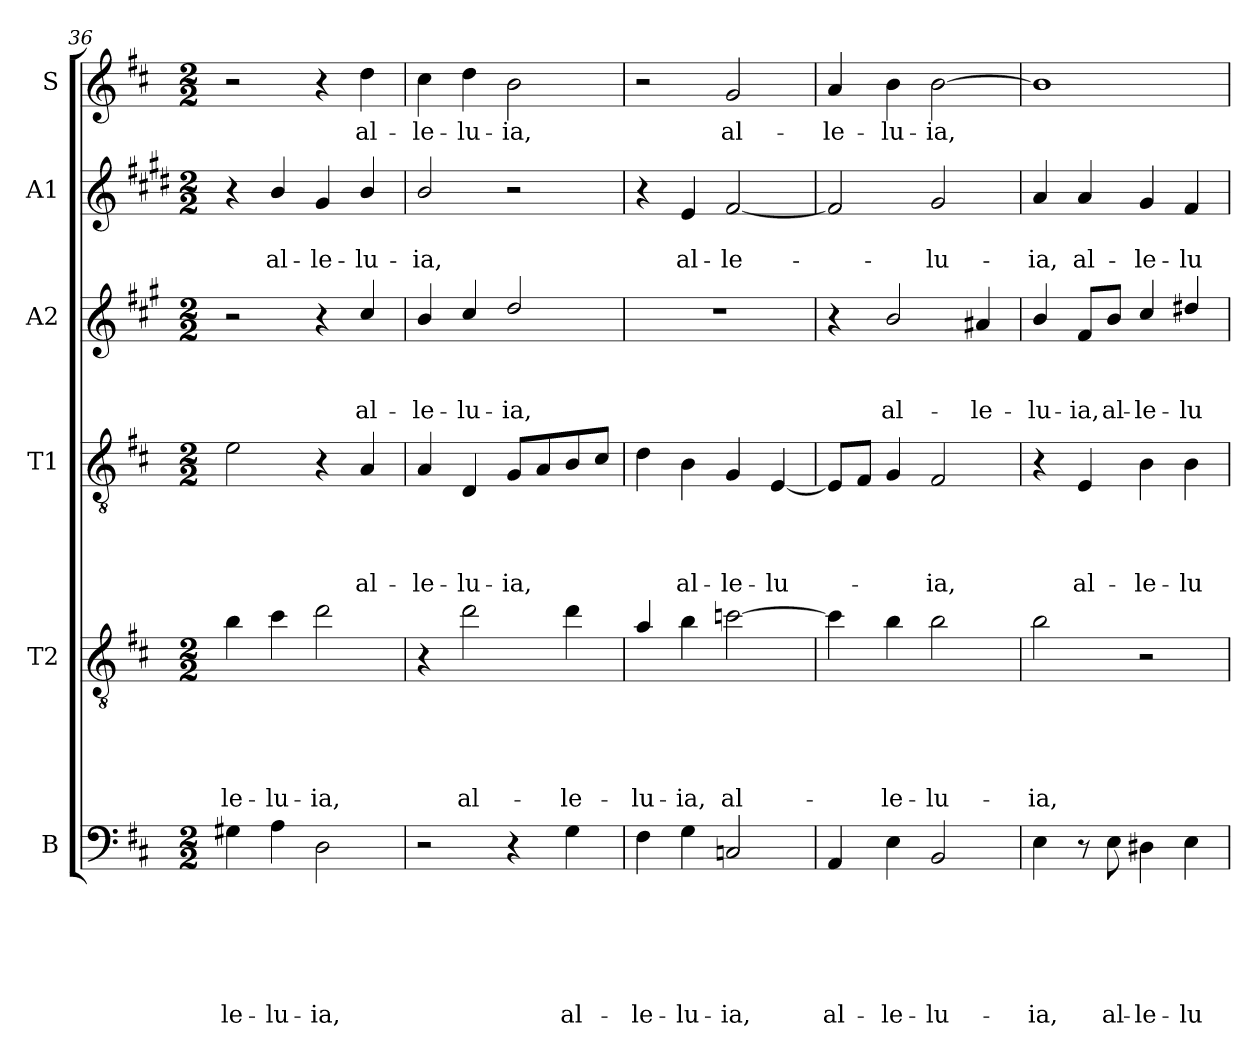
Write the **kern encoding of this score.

**kern	**text	**text	**text	**text	**text	**text	**kern	**text	**text	**text	**text	**text	**kern	**text	**text	**text	**text	**kern	**text	**text	**text	**kern	**text	**text	**kern	**text
*part6	*part6	*part6	*part6	*part6	*part6	*part6	*part5	*part5	*part5	*part5	*part5	*part5	*part4	*part4	*part4	*part4	*part4	*part3	*part3	*part3	*part3	*part2	*part2	*part2	*part1	*part1
*staff6	*staff6	*staff6	*staff6	*staff6	*staff6	*staff6	*staff5	*staff5	*staff5	*staff5	*staff5	*staff5	*staff4	*staff4	*staff4	*staff4	*staff4	*staff3	*staff3	*staff3	*staff3	*staff2	*staff2	*staff2	*staff1	*staff1
*I"B	*	*	*	*	*	*	*I"T2	*	*	*	*	*	*I"T1	*	*	*	*	*I"A2	*	*	*	*I"A1	*	*	*I"S	*
!!LO:PB:g=z
*clefF4	*	*	*	*	*	*	*clefGv2	*	*	*	*	*	*clefGv2	*	*	*	*	*clefG2	*	*	*	*clefG2	*	*	*clefG2	*
*	*	*	*	*	*	*	*ITrd8c14	*	*	*	*	*	*	*	*	*	*	*ITrd4c7	*	*	*	*ITrd1c2	*	*	*	*
*k[f#c#]	*	*	*	*	*	*	*k[f#c#]	*	*	*	*	*	*k[f#c#]	*	*	*	*	*k[f#c#]	*	*	*	*k[f#c#]	*	*	*k[f#c#]	*
*D:	*	*	*	*	*	*	*D:	*	*	*	*	*	*D:	*	*	*	*	*D:	*	*	*	*D:	*	*	*D:	*
*M2/2	*	*	*	*	*	*	*M2/2	*	*	*	*	*	*M2/2	*	*	*	*	*M2/2	*	*	*	*M2/2	*	*	*M2/2	*
=36	=36	=36	=36	=36	=36	=36	=36	=36	=36	=36	=36	=36	=36	=36	=36	=36	=36	=36	=36	=36	=36	=36	=36	=36	=36	=36
!	!	!	!	!	!	!LO:LY:b	!	!	!	!	!	!LO:LY:b	!	!	!	!	!	!	!	!	!	!	!	!	!	!
4G#X\	.	.	.	.	.	-le-	4B\	.	.	.	.	-le-	2e\	.	.	.	.	2r	.	.	.	4r	.	.	2r	.
!	!	!	!	!	!	!LO:LY:b	!	!	!	!	!	!LO:LY:b	!	!	!	!	!	!	!	!	!	!	!	!LO:LY:b	!	!
4A\	.	.	.	.	.	-lu-	4c#\	.	.	.	.	-lu-	.	.	.	.	.	.	.	.	.	4a/	.	al-	.	.
!	!	!	!	!	!	!LO:LY:b	!	!	!	!	!	!LO:LY:b	!	!	!	!	!	!	!	!	!	!	!	!LO:LY:b	!	!
2D\	.	.	.	.	.	-ia,	2d\	.	.	.	.	-ia,	4r	.	.	.	.	4r	.	.	.	4f#/	.	-le-	4r	.
!	!	!	!	!	!	!	!	!	!	!	!	!	!	!	!	!	!LO:LY:b	!	!	!	!LO:LY:b	!	!	!LO:LY:b	!	!LO:LY:b
.	.	.	.	.	.	.	.	.	.	.	.	.	4A/	.	.	.	al-	4f#/	.	.	al-	4a/	.	-lu-	4dd\	al-
=37	=37	=37	=37	=37	=37	=37	=37	=37	=37	=37	=37	=37	=37	=37	=37	=37	=37	=37	=37	=37	=37	=37	=37	=37	=37	=37
!	!	!	!	!	!	!	!	!	!	!	!	!	!	!	!	!	!LO:LY:b	!	!	!	!LO:LY:b	!	!	!LO:LY:b	!	!LO:LY:b
2r	.	.	.	.	.	.	4r	.	.	.	.	.	4A/	.	.	.	-le-	4e/	.	.	-le-	2a/	.	-ia,	4cc#\	-le-
!	!	!	!	!	!	!	!	!	!	!	!	!LO:LY:b	!	!	!	!	!LO:LY:b	!	!	!	!LO:LY:b	!	!	!	!	!LO:LY:b
.	.	.	.	.	.	.	2d\	.	.	.	.	al-	4D/	.	.	.	-lu-	4f#/	.	.	-lu-	.	.	.	4dd\	-lu-
!	!	!	!	!	!	!	!	!	!	!	!	!	!	!	!	!	!LO:LY:b	!	!	!	!LO:LY:b	!	!	!	!	!LO:LY:b
4r	.	.	.	.	.	.	.	.	.	.	.	.	8G/L	.	.	.	-ia,	2g/	.	.	-ia,	2r	.	.	2b\	-ia,
.	.	.	.	.	.	.	.	.	.	.	.	.	8A/	.	.	.	.	.	.	.	.	.	.	.	.	.
!	!	!	!	!	!	!LO:LY:b	!	!	!	!	!	!LO:LY:b	!	!	!	!	!	!	!	!	!	!	!	!	!	!
4G\	.	.	.	.	.	al-	4d\	.	.	.	.	-le-	8B/	.	.	.	.	.	.	.	.	.	.	.	.	.
.	.	.	.	.	.	.	.	.	.	.	.	.	8c#/J	.	.	.	.	.	.	.	.	.	.	.	.	.
=38	=38	=38	=38	=38	=38	=38	=38	=38	=38	=38	=38	=38	=38	=38	=38	=38	=38	=38	=38	=38	=38	=38	=38	=38	=38	=38
!	!	!	!	!	!	!LO:LY:b	!	!	!	!	!	!LO:LY:b	!	!	!	!	!	!	!	!	!	!	!	!	!	!
4F#\	.	.	.	.	.	-le-	4A/	.	.	.	.	-lu-	4d\	.	.	.	.	1r	.	.	.	4r	.	.	2r	.
!	!	!	!	!	!	!LO:LY:b	!	!	!	!	!	!LO:LY:b	!	!	!	!	!LO:LY:b	!	!	!	!	!	!	!LO:LY:b	!	!
4G\	.	.	.	.	.	-lu-	4B\	.	.	.	.	-ia,	4B\	.	.	.	al-	.	.	.	.	4d/	.	al-	.	.
!	!	!	!	!	!	!LO:LY:b	!	!	!	!	!	!LO:LY:b	!	!	!	!	!LO:LY:b	!	!	!	!	!	!	!LO:LY:b	!	!LO:LY:b
2Cn/	.	.	.	.	.	-ia,	[2cn\	.	.	.	.	al-	4G/	.	.	.	-le-	.	.	.	.	[2e/	.	-le-	2g/	al-
!	!	!	!	!	!	!	!	!	!	!	!	!	!	!	!	!	!LO:LY:b	!	!	!	!	!	!	!	!	!
.	.	.	.	.	.	.	.	.	.	.	.	.	[4E/	.	.	.	-lu-	.	.	.	.	.	.	.	.	.
=39	=39	=39	=39	=39	=39	=39	=39	=39	=39	=39	=39	=39	=39	=39	=39	=39	=39	=39	=39	=39	=39	=39	=39	=39	=39	=39
!	!	!	!	!	!	!LO:LY:b	!	!	!	!	!	!	!	!	!	!	!	!	!	!	!	!	!	!	!	!LO:LY:b
4AA/	.	.	.	.	.	al-	4c\]	.	.	.	.	.	8E/L]	.	.	.	.	4r	.	.	.	2e/]	.	.	4a/	-le-
.	.	.	.	.	.	.	.	.	.	.	.	.	8F#/J	.	.	.	.	.	.	.	.	.	.	.	.	.
!	!	!	!	!	!	!LO:LY:b	!	!	!	!	!	!LO:LY:b	!	!	!	!	!	!	!	!	!LO:LY:b	!	!	!	!	!LO:LY:b
4E\	.	.	.	.	.	-le-	4B\	.	.	.	.	-le-	4G/	.	.	.	.	2e/	.	.	al-	.	.	.	4b\	-lu-
!	!	!	!	!	!	!LO:LY:b	!	!	!	!	!	!LO:LY:b	!	!	!	!	!LO:LY:b	!	!	!	!	!	!	!LO:LY:b	!	!LO:LY:b
2BB/	.	.	.	.	.	-lu-	2B\	.	.	.	.	-lu-	2F#/	.	.	.	-ia,	.	.	.	.	2f#/	.	-lu-	[2b\	-ia,
!	!	!	!	!	!	!	!	!	!	!	!	!	!	!	!	!	!	!	!	!	!LO:LY:b	!	!	!	!	!
.	.	.	.	.	.	.	.	.	.	.	.	.	.	.	.	.	.	4d#/	.	.	-le-	.	.	.	.	.
=40	=40	=40	=40	=40	=40	=40	=40	=40	=40	=40	=40	=40	=40	=40	=40	=40	=40	=40	=40	=40	=40	=40	=40	=40	=40	=40
!	!	!	!	!	!	!LO:LY:b	!	!	!	!	!	!LO:LY:b	!	!	!	!	!	!	!	!	!LO:LY:b	!	!	!LO:LY:b	!	!
4E\	.	.	.	.	.	-ia,	2B\	.	.	.	.	-ia,	4r	.	.	.	.	4e/	.	.	-lu-	4g/	.	-ia,	1b]	.
!	!	!	!	!	!	!	!	!	!	!	!	!	!	!	!	!	!LO:LY:b	!	!	!	!LO:LY:b	!	!	!LO:LY:b	!	!
8r	.	.	.	.	.	.	.	.	.	.	.	.	4E/	.	.	.	al-	8B/L	.	.	-ia,	4g/	.	al-	.	.
!	!	!	!	!	!	!LO:LY:b	!	!	!	!	!	!	!	!	!	!	!	!	!	!	!LO:LY:b	!	!	!	!	!
8E\	.	.	.	.	.	al-	.	.	.	.	.	.	.	.	.	.	.	8e/J	.	.	al-	.	.	.	.	.
!	!	!	!	!	!	!LO:LY:b	!	!	!	!	!	!	!	!	!	!	!LO:LY:b	!	!	!	!LO:LY:b	!	!	!LO:LY:b	!	!
4D#X\	.	.	.	.	.	-le-	2r	.	.	.	.	.	4B\	.	.	.	-le-	4f#/	.	.	-le-	4f#/	.	-le-	.	.
!	!	!	!	!	!	!LO:LY:b	!	!	!	!	!	!	!	!	!	!	!LO:LY:b	!	!	!	!LO:LY:b	!	!	!LO:LY:b	!	!
4E\	.	.	.	.	.	-lu-	.	.	.	.	.	.	4B\	.	.	.	-lu-	4g#X/	.	.	-lu-	4e/	.	-lu-	.	.
=	=	=	=	=	=	=	=	=	=	=	=	=	=	=	=	=	=	=	=	=	=	=	=	=	=	=
*-	*-	*-	*-	*-	*-	*-	*-	*-	*-	*-	*-	*-	*-	*-	*-	*-	*-	*-	*-	*-	*-	*-	*-	*-	*-	*-
